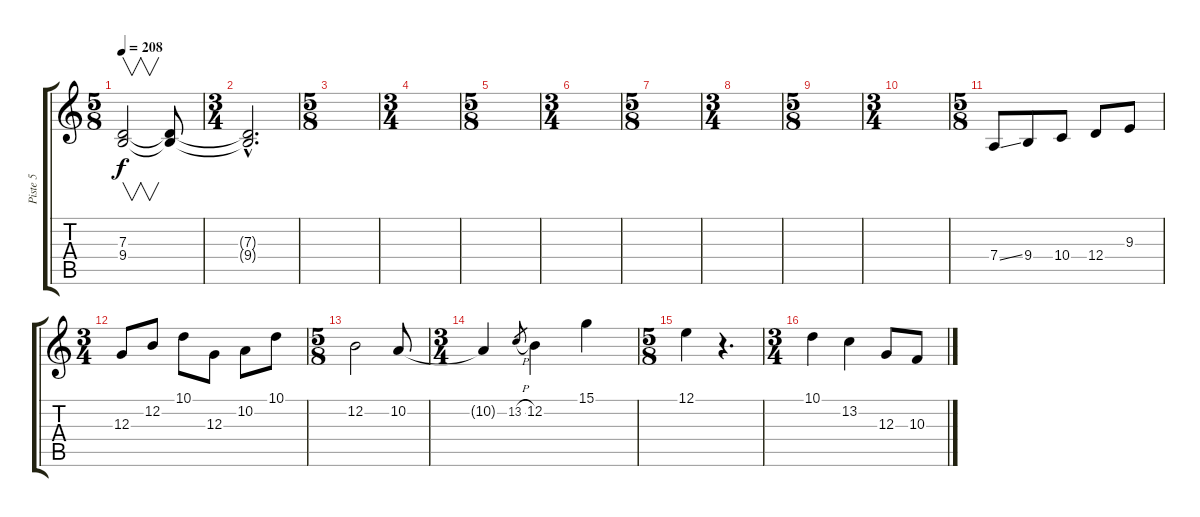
\track ("Piste 5" "Piste 5") {instrument sitar}
\staff {score tabs}
\tuning (E4 B3 G3 D3 A2 E2) {hide}
\ts (5 8)
\tempo 208
\clef g2
\ks c
(7.3 9.4).2{v dy f} (7.3{t} 9.4{t}).8 |
\ts (3 4)
(7.3{hac t} 9.4{hac t}).2{d} |
\ts (5 8)
|
\ts (3 4)
|
\ts (5 8)
|
\ts (3 4)
|
\ts (5 8)
|
\ts (3 4)
|
\ts (5 8)
|
\ts (3 4)
|
\ts (5 8)
7.4{ss}.8 9.4.8 10.4.8 12.4.8 9.3.8 |
\ts (3 4)
12.3.8 12.2.8 10.1.8 12.3.8 10.2.8 10.1.8 |
\ts (5 8)
12.2.2 10.2.8 |
\ts (3 4)
10.2{t}.4 13.2{h}.8{gr} 12.2.4 15.1.4 |
\ts (5 8)
12.1.4 r.4{d} |
\ts (3 4)
10.1.4 13.2.4 12.3.8 10.3.8
